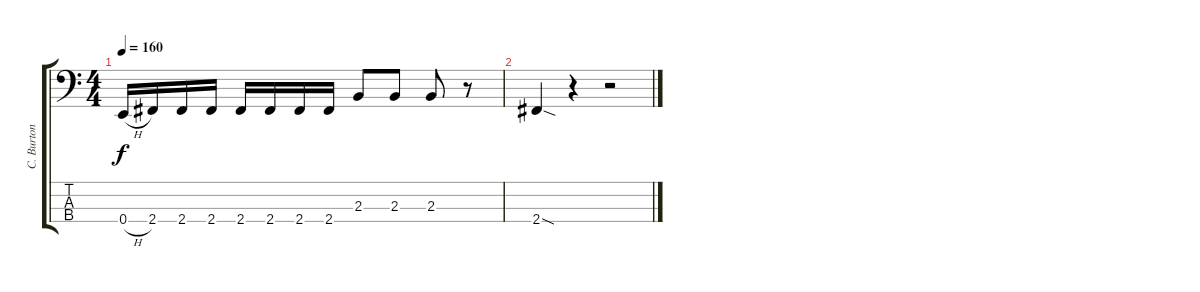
\track ("C. Burton - Bass" "C. Burton ") {instrument electricbassfinger}
\staff {score tabs}
\tuning (G2 D2 A1 E1) {hide}
\ts (4 4)
\tempo 160
\clef f4
\ks c
0.4{h}.16{dy f} 2.4.16 2.4.16 2.4.16 2.4.16 2.4.16 2.4.16 2.4.16 2.3.8 2.3.8 2.3.8 r.8 |
2.4{sod}.4 r.4 r.2
